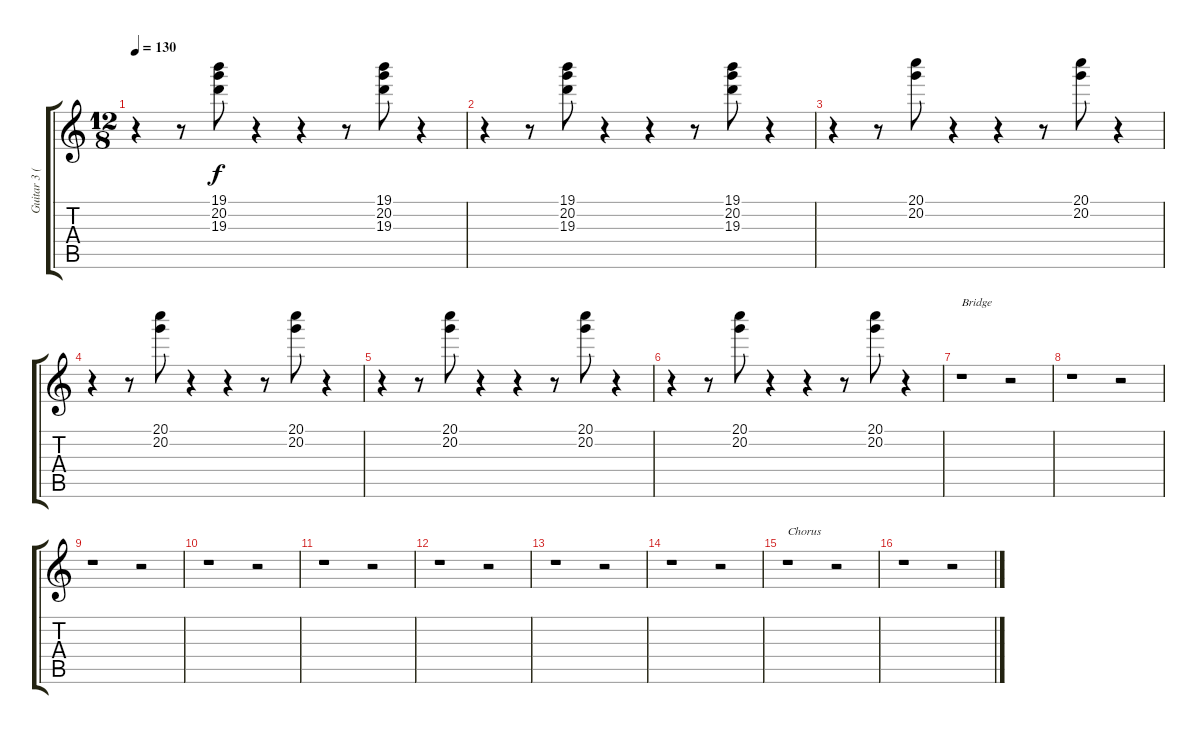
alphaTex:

\track ("Guitar 3 (Verse)" "Guitar 3 (") {instrument electricguitarclean}
\staff {score tabs}
\tuning (E4 B3 G3 D3 A2 E2) {hide}
\ts (12 8)
\tempo 130
\clef g2
\ks c
r.4{dy f} r.8 (19.1 20.2 19.3).8 r.4 r.4 r.8 (19.1 20.2 19.3).8 r.4 |
r.4 r.8 (19.1 20.2 19.3).8 r.4 r.4 r.8 (19.1 20.2 19.3).8 r.4 |
r.4 r.8 (20.1 20.2).8 r.4 r.4 r.8 (20.1 20.2).8 r.4 |
r.4 r.8 (20.1 20.2).8 r.4 r.4 r.8 (20.1 20.2).8 r.4 |
r.4 r.8 (20.1 20.2).8 r.4 r.4 r.8 (20.1 20.2).8 r.4 |
r.4 r.8 (20.1 20.2).8 r.4 r.4 r.8 (20.1 20.2).8 r.4 |
r.1{txt "Bridge"} r.2 |
r.1 r.2 |
r.1 r.2 |
r.1 r.2 |
r.1 r.2 |
r.1 r.2 |
r.1 r.2 |
r.1 r.2 |
r.1{txt "Chorus"} r.2 |
r.1 r.2
